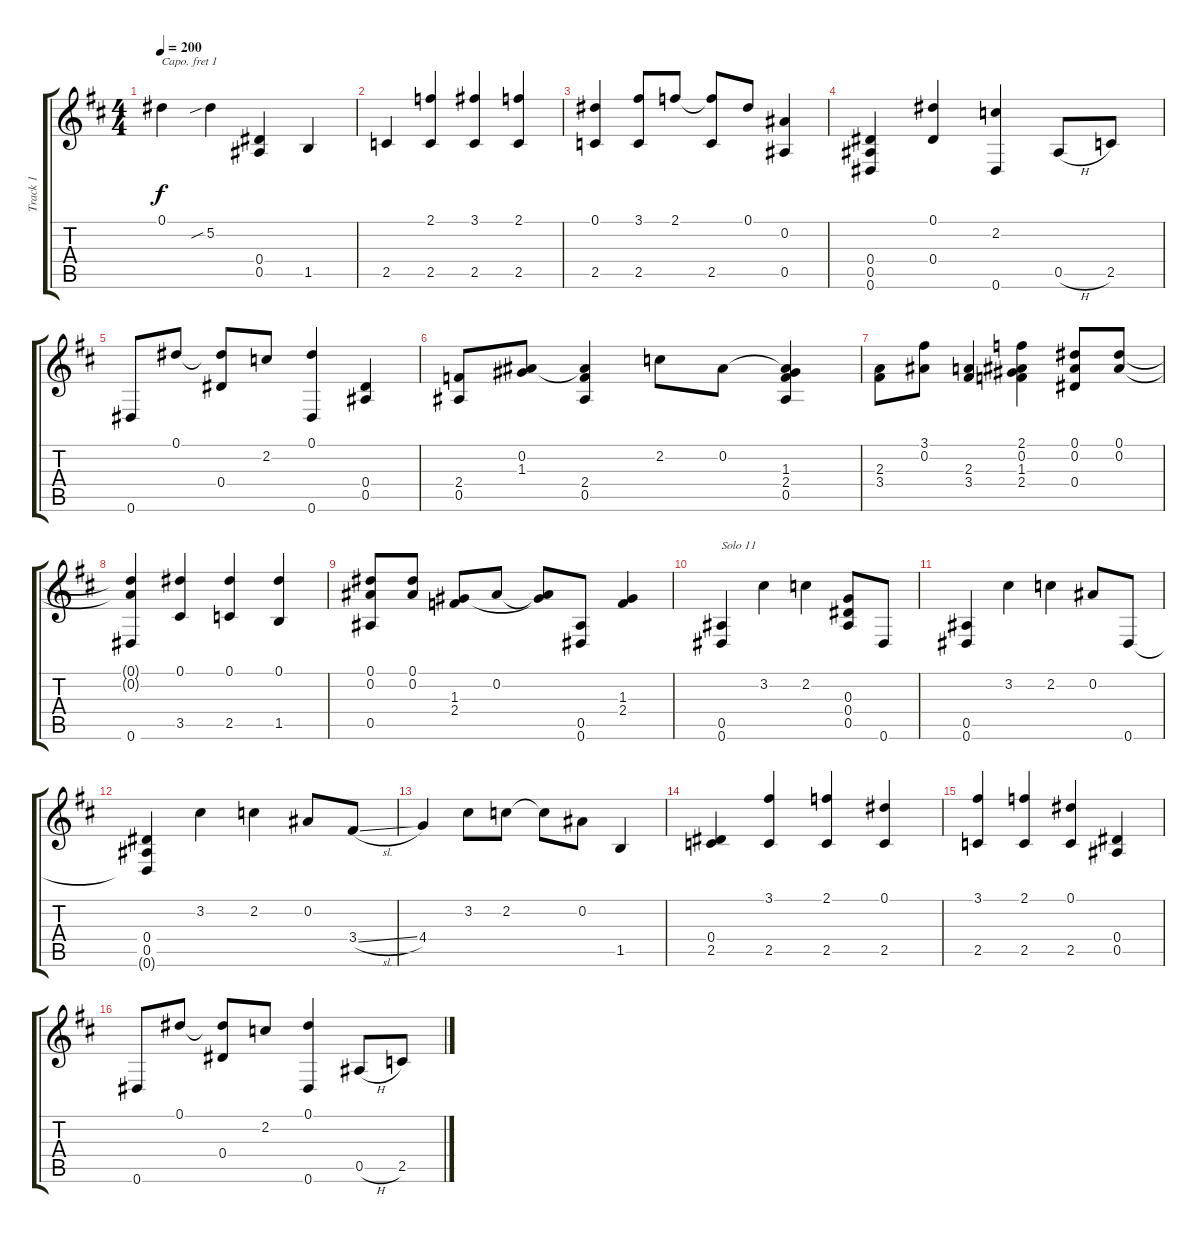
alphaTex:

\track ("Track 1" "Track 1") {instrument acousticguitarsteel}
\staff {score tabs}
\capo 1
\tuning (D4 A3 Gb3 D3 A2 D2) {hide}
\ts (4 4)
\tempo 200
\clef g2
\ks d
0.1.4{dy f} 5.2{sib}.4 (0.4 0.5).4 1.5.4 |
2.5.4 (2.1 2.5).4 (3.1 2.5).4 (2.1 2.5).4 |
(0.1 2.5).4 (3.1 2.5).8 2.1.8 (2.1{t} 2.5).8 0.1.8 (0.2 0.5).4 |
(0.4 0.5 0.6).4 (0.1 0.4).4 (2.2 0.6).4 0.5{h}.8 2.5.8 |
0.6.8 0.1.8 (0.1{t} 0.4).8 2.2.8 (0.1 0.6).4 (0.4 0.5).4 |
(2.4 0.5).8 (0.2 1.3).8 (0.2{t} 2.4 0.5).4 2.2.8 0.2.8 (0.2{t} 1.3 2.4 0.5).4 |
(2.3 3.4).8 (3.1 0.2).8 (2.3 3.4).4 (2.1 0.2 1.3 2.4).4 (0.1 0.2 0.4).8 (0.1 0.2).8 |
(0.1{t} 0.2{t} 0.6).4 (0.1 3.5).4 (0.1 2.5).4 (0.1 1.5).4 |
(0.1 0.2 0.5).8 (0.1 0.2).8 (1.3 2.4).8 0.2.8 (0.2{t} 1.3{t}).8 (0.5 0.6).8 (1.3 2.4).4 |
(0.5 0.6).4{txt "Solo 11"} 3.2.4 2.2.4 (0.3 0.4 0.5).8 0.6.8 |
(0.5 0.6).4 3.2.4 2.2.4 0.2.8 0.6.8 |
(0.4 0.5 0.6{t}).4 3.2.4 2.2.4 0.2.8 3.4{sl}.8 |
4.4.4 3.2.8 2.2.8 2.2{t}.8 0.2.8 1.5.4 |
(0.4 2.5).4 (3.1 2.5).4 (2.1 2.5).4 (0.1 2.5).4 |
(3.1 2.5).4 (2.1 2.5).4 (0.1 2.5).4 (0.4 0.5).4 |
0.6.8 0.1.8 (0.1{t} 0.4).8 2.2.8 (0.1 0.6).4 0.5{h}.8 2.5.8
